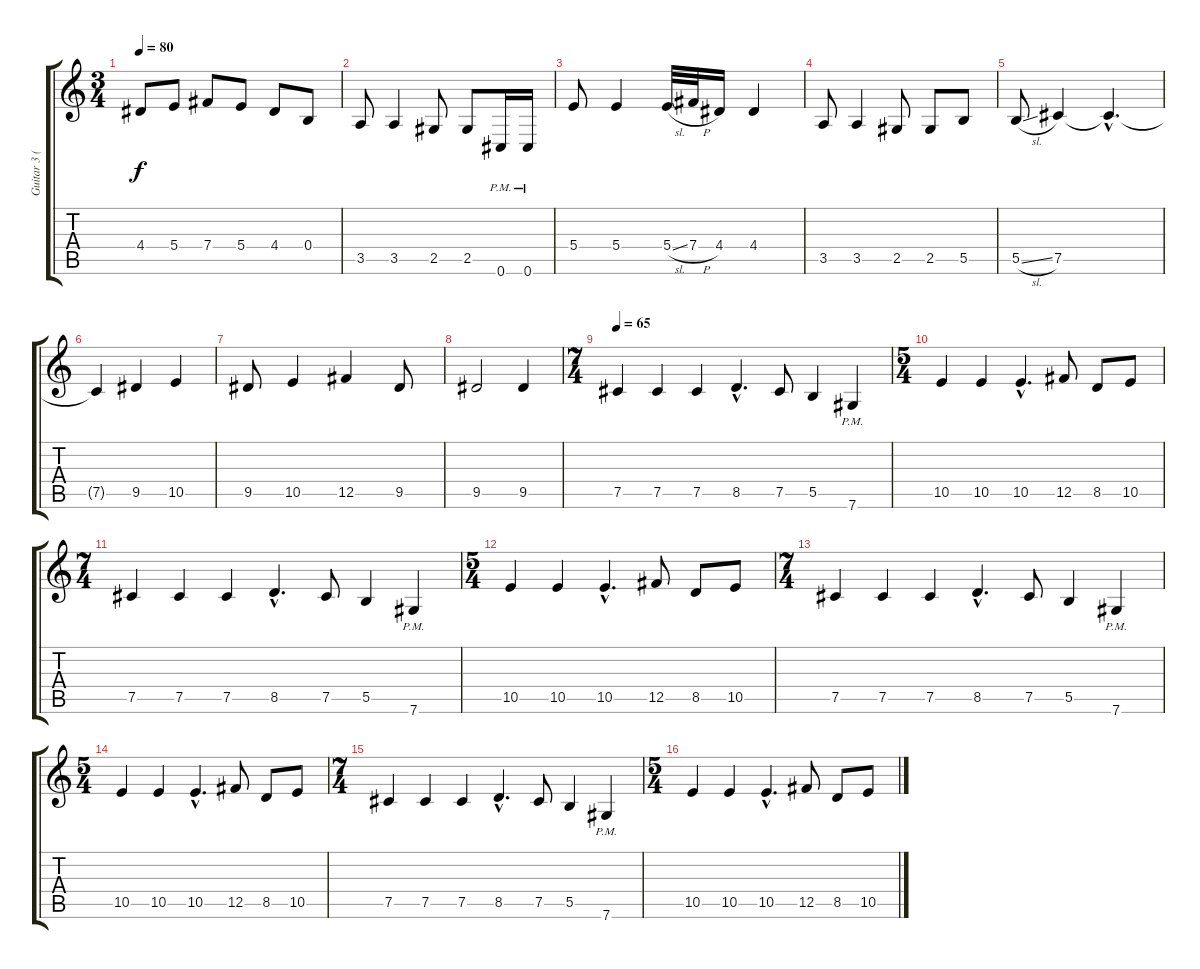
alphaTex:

\track ("Guitar 3 (Distortion)" "Guitar 3 (") {instrument distortionguitar}
\staff {score tabs}
\tuning (Db4 Ab3 E3 B2 Gb2 Db2) {hide}
\ts (3 4)
\tempo 80
\clef g2
\ks c
4.4.8{dy f} 5.4.8 7.4.8 5.4.8 4.4.8 0.4.8 |
3.5.8 3.5.4 2.5.8 2.5.8 0.6{pm}.16 0.6{pm}.16 |
5.4.8 5.4.4 5.4{sl}.32 7.4{h}.32 4.4.16 4.4.4 |
3.5.8 3.5.4 2.5.8 2.5.8 5.5.8 |
5.5{sl}.8 7.5.4 7.5{hac t}.4{d} |
7.5{t}.4 9.5.4 10.5.4 |
9.5.8 10.5.4 12.5.4 9.5.8 |
9.5.2 9.5.4 |
\ts (7 4)
\tempo 65
7.5.4 7.5.4 7.5.4 8.5{hac}.4{d} 7.5.8 5.5.4 7.6{pm}.4 |
\ts (5 4)
10.5.4 10.5.4 10.5{hac}.4{d} 12.5.8 8.5.8 10.5.8 |
\ts (7 4)
7.5.4 7.5.4 7.5.4 8.5{hac}.4{d} 7.5.8 5.5.4 7.6{pm}.4 |
\ts (5 4)
10.5.4 10.5.4 10.5{hac}.4{d} 12.5.8 8.5.8 10.5.8 |
\ts (7 4)
7.5.4 7.5.4 7.5.4 8.5{hac}.4{d} 7.5.8 5.5.4 7.6{pm}.4 |
\ts (5 4)
10.5.4 10.5.4 10.5{hac}.4{d} 12.5.8 8.5.8 10.5.8 |
\ts (7 4)
7.5.4 7.5.4 7.5.4 8.5{hac}.4{d} 7.5.8 5.5.4 7.6{pm}.4 |
\ts (5 4)
10.5.4 10.5.4 10.5{hac}.4{d} 12.5.8 8.5.8 10.5.8
